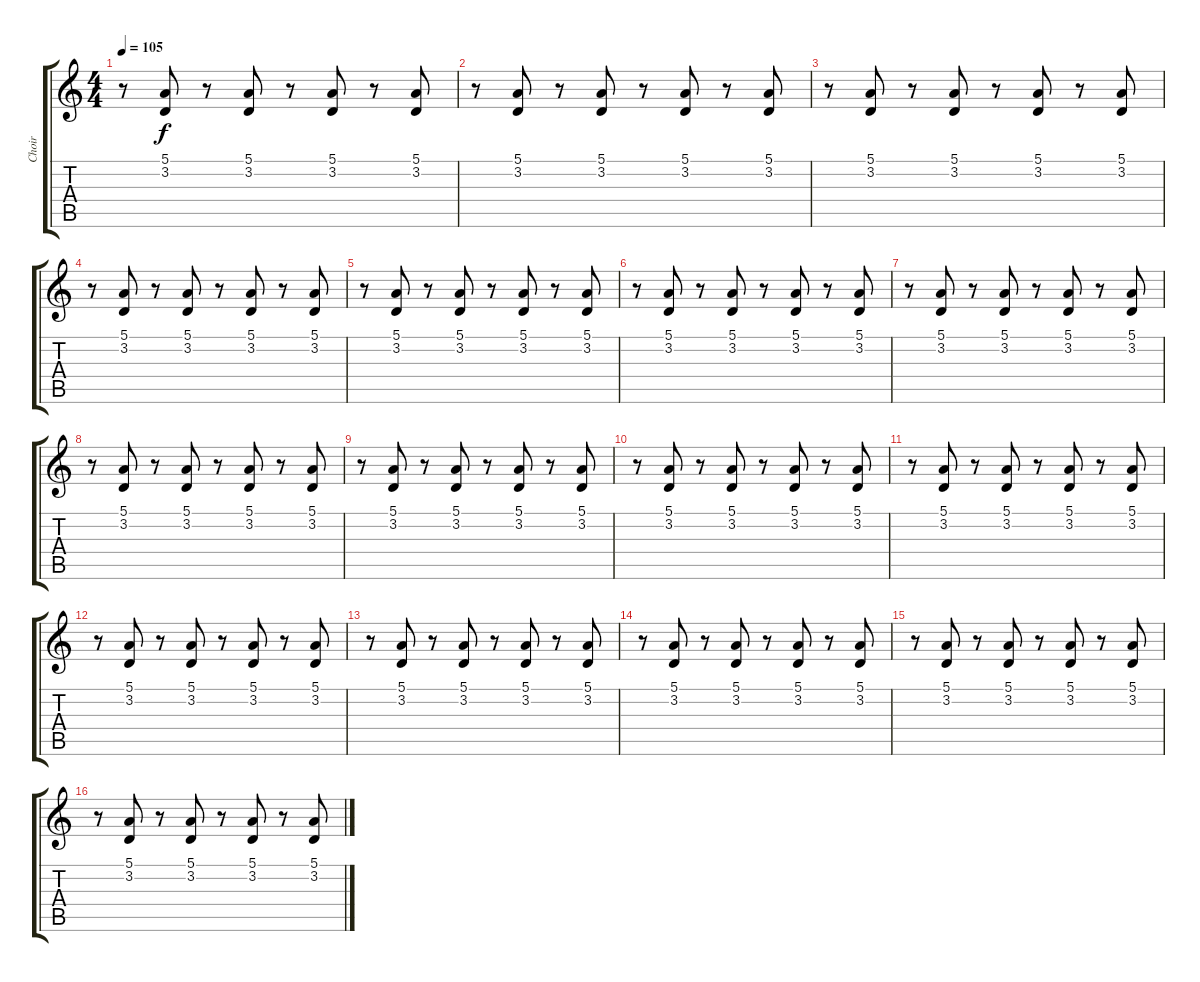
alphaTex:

\track ("Choir" "Choir") {instrument lead6voice}
\staff {score tabs}
\tuning (E4 B3 G3 D3 A2 E2) {hide}
\ts (4 4)
\tempo 105
\clef g2
\ks c
r.8{dy f volume 8} (5.1 3.2).8 r.8 (5.1 3.2).8 r.8 (5.1 3.2).8 r.8 (5.1 3.2).8 |
r.8{volume 8} (5.1 3.2).8 r.8 (5.1 3.2).8 r.8 (5.1 3.2).8 r.8 (5.1 3.2).8 |
r.8{volume 8} (5.1 3.2).8 r.8 (5.1 3.2).8 r.8 (5.1 3.2).8 r.8 (5.1 3.2).8 |
r.8{volume 8} (5.1 3.2).8 r.8 (5.1 3.2).8 r.8 (5.1 3.2).8 r.8 (5.1 3.2).8 |
r.8{volume 8} (5.1 3.2).8 r.8 (5.1 3.2).8 r.8 (5.1 3.2).8 r.8 (5.1 3.2).8 |
r.8{volume 8} (5.1 3.2).8 r.8 (5.1 3.2).8 r.8 (5.1 3.2).8 r.8 (5.1 3.2).8 |
r.8{volume 8} (5.1 3.2).8 r.8 (5.1 3.2).8 r.8 (5.1 3.2).8 r.8 (5.1 3.2).8 |
r.8{volume 8} (5.1 3.2).8 r.8 (5.1 3.2).8 r.8 (5.1 3.2).8 r.8 (5.1 3.2).8 |
r.8{volume 8} (5.1 3.2).8 r.8 (5.1 3.2).8 r.8 (5.1 3.2).8 r.8 (5.1 3.2).8 |
r.8{volume 8} (5.1 3.2).8 r.8 (5.1 3.2).8 r.8 (5.1 3.2).8 r.8 (5.1 3.2).8 |
r.8{volume 8} (5.1 3.2).8 r.8 (5.1 3.2).8 r.8 (5.1 3.2).8 r.8 (5.1 3.2).8 |
r.8{volume 8} (5.1 3.2).8 r.8 (5.1 3.2).8 r.8 (5.1 3.2).8 r.8 (5.1 3.2).8 |
r.8{volume 8} (5.1 3.2).8 r.8 (5.1 3.2).8 r.8 (5.1 3.2).8 r.8 (5.1 3.2).8 |
r.8{volume 8} (5.1 3.2).8 r.8 (5.1 3.2).8 r.8 (5.1 3.2).8 r.8 (5.1 3.2).8 |
r.8{volume 8} (5.1 3.2).8 r.8 (5.1 3.2).8 r.8 (5.1 3.2).8 r.8 (5.1 3.2).8 |
r.8{volume 8} (5.1 3.2).8 r.8 (5.1 3.2).8 r.8 (5.1 3.2).8 r.8 (5.1 3.2).8
